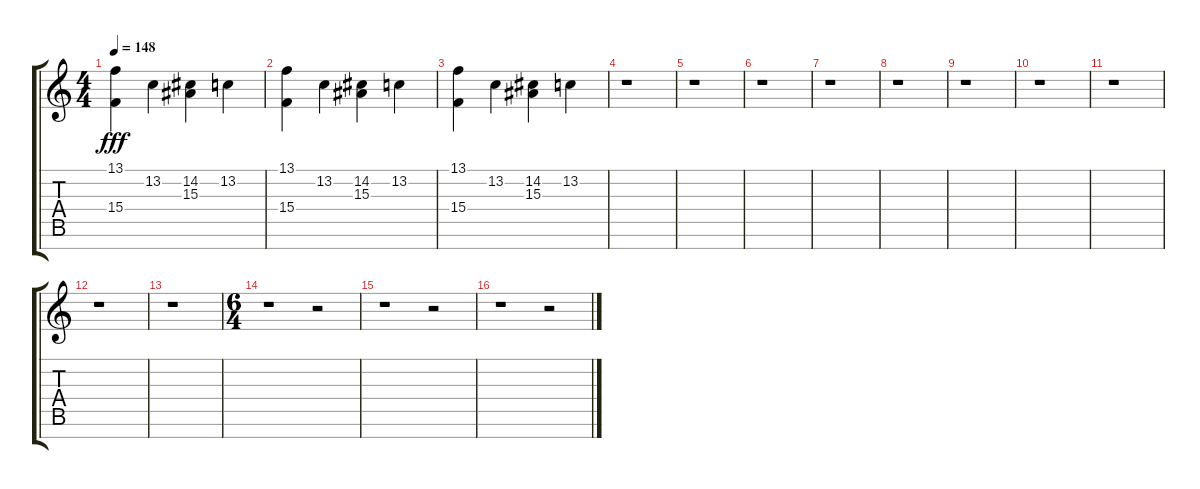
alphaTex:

\track "" {instrument vibraphone}
\staff {score tabs}
\tuning (E4 B3 G3 D3 A2 E2 B1) {hide}
\ts (4 4)
\tempo 148
\clef g2
\ks c
(13.1 15.4).4{dy fff} 13.2.4 (14.2 15.3).4 13.2.4 |
(13.1 15.4).4 13.2.4 (14.2 15.3).4 13.2.4 |
(13.1 15.4).4 13.2.4 (14.2 15.3).4 13.2.4 |
r.1 |
r.1 |
r.1 |
r.1 |
r.1 |
r.1 |
r.1 |
r.1 |
r.1 |
r.1 |
\ts (6 4)
r.1 r.2 |
r.1 r.2 |
r.1 r.2
